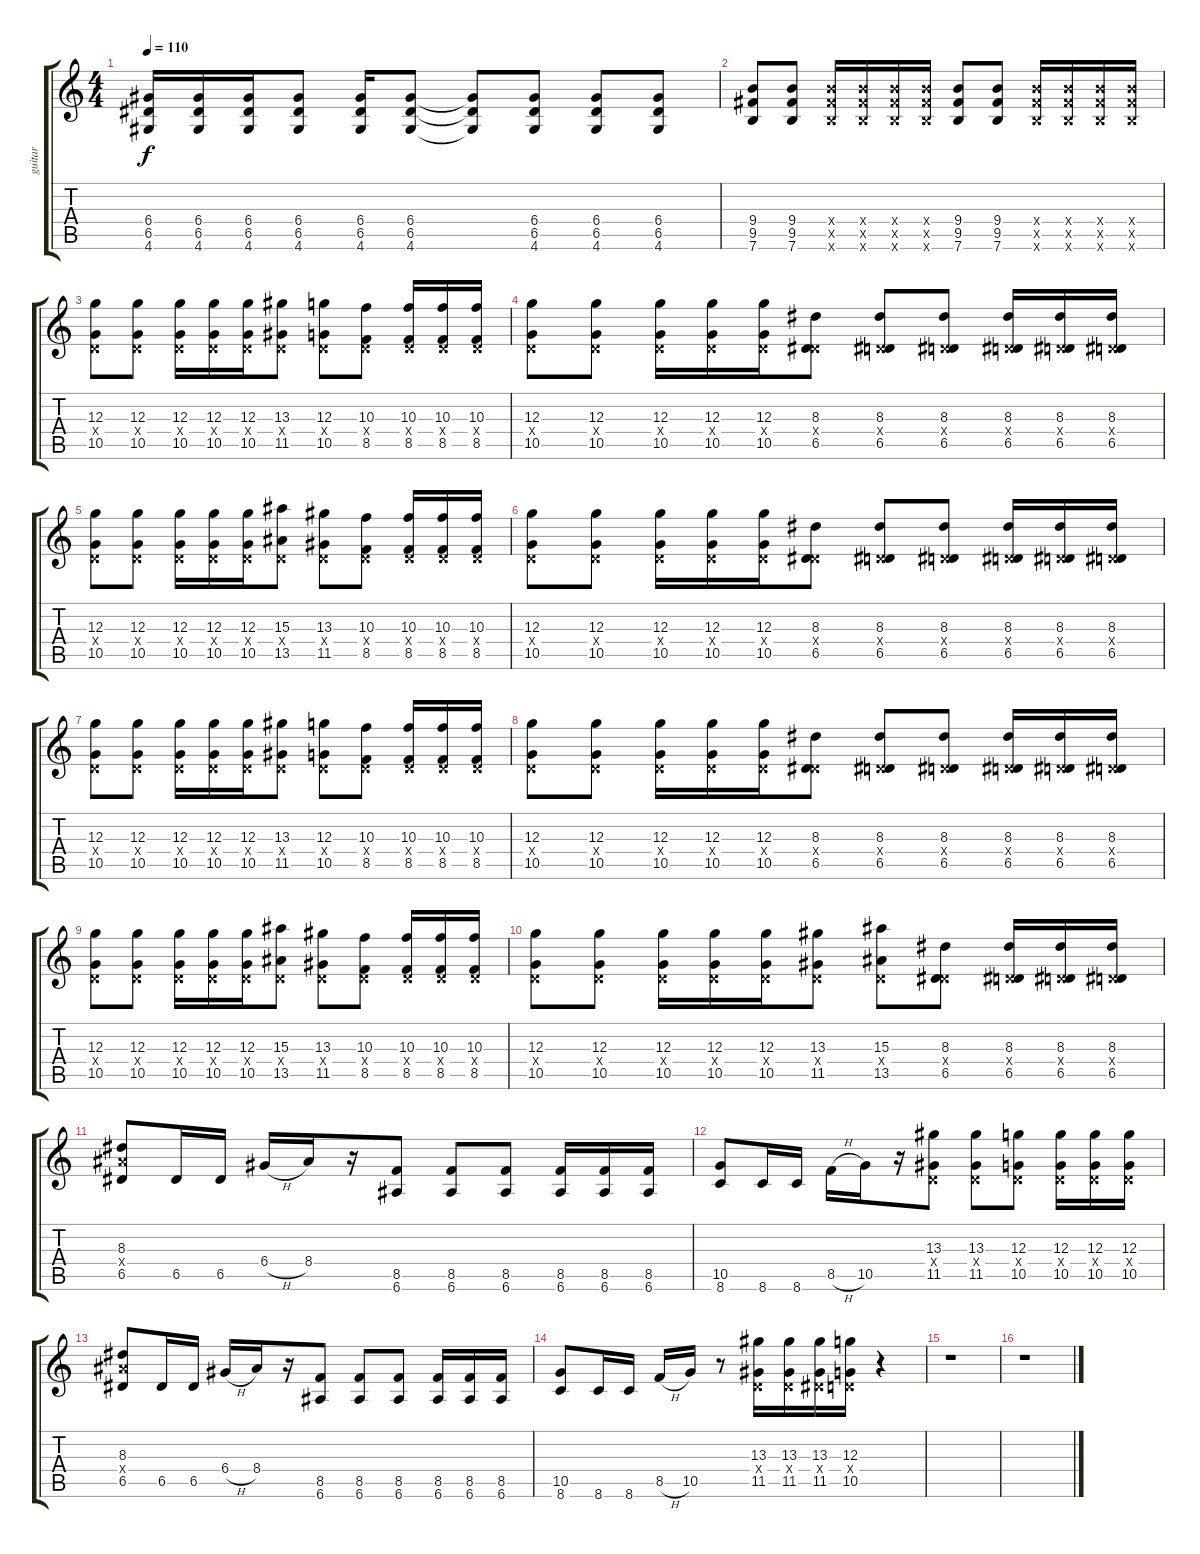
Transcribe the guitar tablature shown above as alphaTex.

\track ("guitar" "guitar") {instrument distortionguitar}
\staff {score tabs}
\tuning (E4 B3 G3 D3 A2 E2) {hide}
\ts (4 4)
\tempo 110
\clef g2
\ks c
(6.4 6.5 4.6).16{dy f} (6.4 6.5 4.6).16 (6.4 6.5 4.6).16 (6.4 6.5 4.6).8 (6.4 6.5 4.6).16 (6.4 6.5 4.6).8 (6.4{t} 6.5{t} 4.6{t}).8 (6.4 6.5 4.6).8 (6.4 6.5 4.6).8 (6.4 6.5 4.6).8 |
(9.4 9.5 7.6).8 (9.4 9.5 7.6).8 (9.4{x} 9.5{x} 7.6{x}).16 (9.4{x} 9.5{x} 7.6{x}).16 (9.4{x} 9.5{x} 7.6{x}).16 (9.4{x} 9.5{x} 7.6{x}).16 (9.4 9.5 7.6).8 (9.4 9.5 7.6).8 (9.4{x} 9.5{x} 7.6{x}).16 (9.4{x} 9.5{x} 7.6{x}).16 (9.4{x} 9.5{x} 7.6{x}).16 (9.4{x} 9.5{x} 7.6{x}).16 |
(12.3 0.4{x} 10.5).8 (12.3 0.4{x} 10.5).8 (12.3 0.4{x} 10.5).16 (12.3 0.4{x} 10.5).16 (12.3 0.4{x} 10.5).16 (13.3 0.4{x} 11.5).8 (12.3 0.4{x} 10.5).8 (10.3 0.4{x} 8.5).8 (10.3 0.4{x} 8.5).16 (10.3 0.4{x} 8.5).16 (10.3 0.4{x} 8.5).16 |
(12.3 0.4{x} 10.5).8 (12.3 0.4{x} 10.5).8 (12.3 0.4{x} 10.5).16 (12.3 0.4{x} 10.5).16 (12.3 0.4{x} 10.5).16 (8.3 0.4{x} 6.5).8 (8.3 0.4{x} 6.5).8 (8.3 0.4{x} 6.5).8 (8.3 0.4{x} 6.5).16 (8.3 0.4{x} 6.5).16 (8.3 0.4{x} 6.5).16 |
(12.3 0.4{x} 10.5).8 (12.3 0.4{x} 10.5).8 (12.3 0.4{x} 10.5).16 (12.3 0.4{x} 10.5).16 (12.3 0.4{x} 10.5).16 (15.3 0.4{x} 13.5).8 (13.3 0.4{x} 11.5).8 (10.3 0.4{x} 8.5).8 (10.3 0.4{x} 8.5).16 (10.3 0.4{x} 8.5).16 (10.3 0.4{x} 8.5).16 |
(12.3 0.4{x} 10.5).8 (12.3 0.4{x} 10.5).8 (12.3 0.4{x} 10.5).16 (12.3 0.4{x} 10.5).16 (12.3 0.4{x} 10.5).16 (8.3 0.4{x} 6.5).8 (8.3 0.4{x} 6.5).8 (8.3 0.4{x} 6.5).8 (8.3 0.4{x} 6.5).16 (8.3 0.4{x} 6.5).16 (8.3 0.4{x} 6.5).16 |
(12.3 0.4{x} 10.5).8 (12.3 0.4{x} 10.5).8 (12.3 0.4{x} 10.5).16 (12.3 0.4{x} 10.5).16 (12.3 0.4{x} 10.5).16 (13.3 0.4{x} 11.5).8 (12.3 0.4{x} 10.5).8 (10.3 0.4{x} 8.5).8 (10.3 0.4{x} 8.5).16 (10.3 0.4{x} 8.5).16 (10.3 0.4{x} 8.5).16 |
(12.3 0.4{x} 10.5).8 (12.3 0.4{x} 10.5).8 (12.3 0.4{x} 10.5).16 (12.3 0.4{x} 10.5).16 (12.3 0.4{x} 10.5).16 (8.3 0.4{x} 6.5).8 (8.3 0.4{x} 6.5).8 (8.3 0.4{x} 6.5).8 (8.3 0.4{x} 6.5).16 (8.3 0.4{x} 6.5).16 (8.3 0.4{x} 6.5).16 |
(12.3 0.4{x} 10.5).8 (12.3 0.4{x} 10.5).8 (12.3 0.4{x} 10.5).16 (12.3 0.4{x} 10.5).16 (12.3 0.4{x} 10.5).16 (15.3 0.4{x} 13.5).8 (13.3 0.4{x} 11.5).8 (10.3 0.4{x} 8.5).8 (10.3 0.4{x} 8.5).16 (10.3 0.4{x} 8.5).16 (10.3 0.4{x} 8.5).16 |
(12.3 0.4{x} 10.5).8 (12.3 0.4{x} 10.5).8 (12.3 0.4{x} 10.5).16 (12.3 0.4{x} 10.5).16 (12.3 0.4{x} 10.5).16 (13.3 0.4{x} 11.5).8 (15.3 0.4{x} 13.5).8 (8.3 0.4{x} 6.5).8 (8.3 0.4{x} 6.5).16 (8.3 0.4{x} 6.5).16 (8.3 0.4{x} 6.5).16 |
(8.3 8.4{x} 6.5).8 6.5.16{instrument electricguitarmuted} 6.5.16 6.4{h}.16{instrument distortionguitar} 8.4.16 r.16 (8.5 6.6).8 (8.5 6.6).8 (8.5 6.6).8 (8.5 6.6).16{instrument electricguitarmuted} (8.5 6.6).16 (8.5 6.6).16 |
(10.5 8.6).8{instrument distortionguitar} 8.6.16{instrument electricguitarmuted} 8.6.16 8.5{h}.16{instrument distortionguitar} 10.5.16 r.16 (13.3 0.4{x} 11.5).8 (13.3 0.4{x} 11.5).8 (12.3 0.4{x} 10.5).8 (12.3 0.4{x} 10.5).16 (12.3 0.4{x} 10.5).16 (12.3 0.4{x} 10.5).16 |
(8.3 8.4{x} 6.5).8 6.5.16{instrument electricguitarmuted} 6.5.16 6.4{h}.16{instrument distortionguitar} 8.4.16 r.16 (8.5 6.6).8 (8.5 6.6).8 (8.5 6.6).8 (8.5 6.6).16{instrument electricguitarmuted} (8.5 6.6).16 (8.5 6.6).16 |
(10.5 8.6).8{instrument distortionguitar} 8.6.16{instrument electricguitarmuted} 8.6.16 8.5{h}.16{instrument distortionguitar} 10.5.16 r.8 (13.3 0.4{x} 11.5).16 (13.3 0.4{x} 11.5).16 (13.3 1.4{x} 11.5).16 (12.3 0.4{x} 10.5).16 r.4 |
r.1 |
r.1
